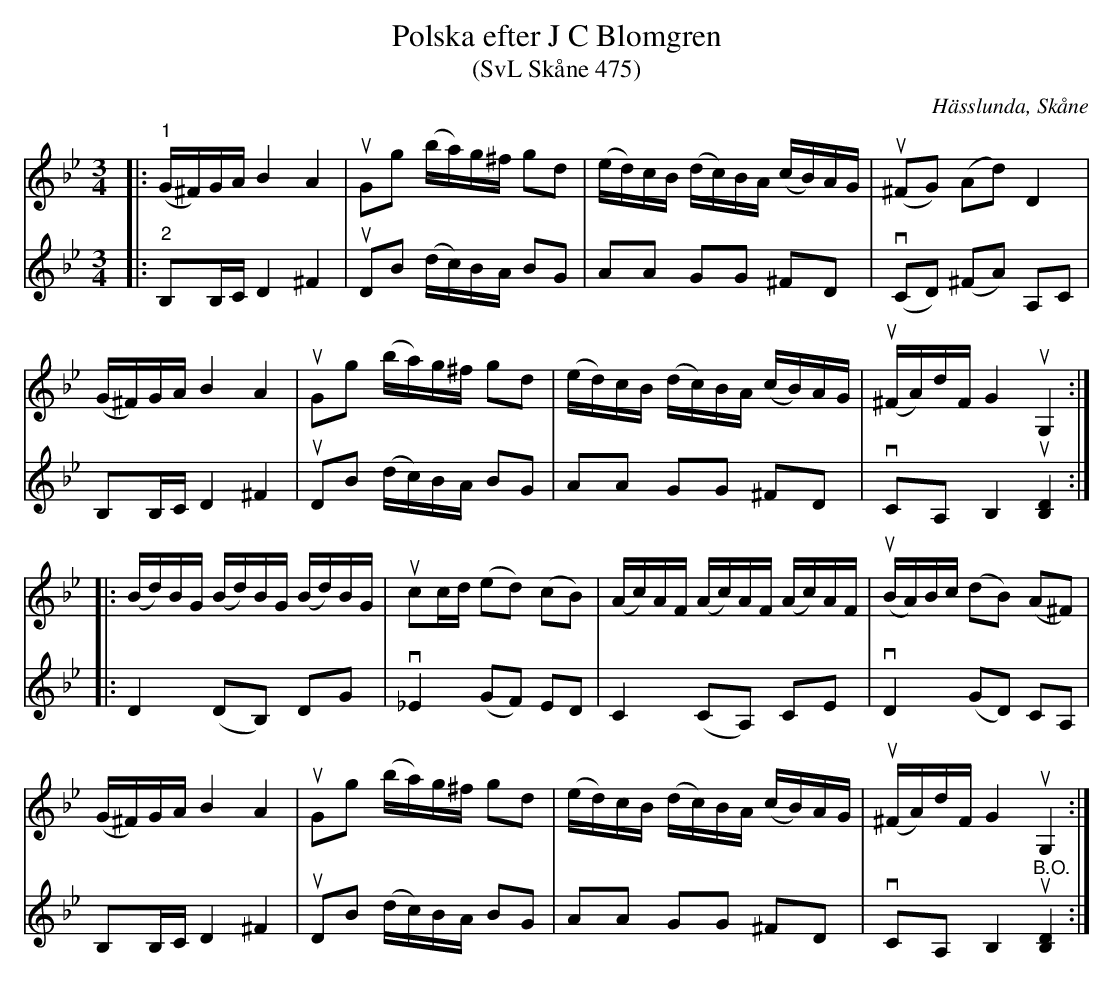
X:1
T:Polska efter J C Blomgren
T:(SvL Skåne 475)
O:Hässlunda, Skåne
L:1/16
M:3/4
K:Gm
V:1
|:"^1" (G^F)GA B4 A4 |u G2g2 (ba)g^f g2d2 | (ed)cB (dc)BA (cB)AG | u (^F2G2) (A2d2) D4 |
(G^F)GA B4 A4 |u G2g2 (ba)g^f g2d2 | (ed)cB (dc)BA (cB)AG | u (^FA)dF G4u G,4 ::
(Bd)BG (Bd)BG (Bd)BG |u c2cd (e2d2) (c2B2) | (Ac)AF (Ac)AF (Ac)AF | u (BA)Bc (d2B2) (A2^F2) |
(G^F)GA B4 A4 |u G2g2 (ba)g^f g2d2 | (ed)cB (dc)BA (cB)AG | u (^FA)dF G4u G,4 :|
V:2
|:"^2" B,2B,C D4 ^F4 |u D2B2 (dc)BA B2G2 | A2A2 G2G2 ^F2D2 |v (C2D2) (^F2A2) A,2C2 |
B,2B,C D4 ^F4 |u D2B2 (dc)BA B2G2 | A2A2 G2G2 ^F2D2 |v C2A,2 B,4u [B,D]4 ::
D4 (D2B,2) D2G2 |v _E4 (G2F2) E2D2 | C4 (C2A,2) C2E2 |v D4 (G2D2) C2A,2 | B,2B,C D4 ^F4 |
u D2B2 (dc)BA B2G2 | A2A2 G2G2 ^F2D2 |v C2A,2 B,4"^B.O."u [B,D]4 :|
